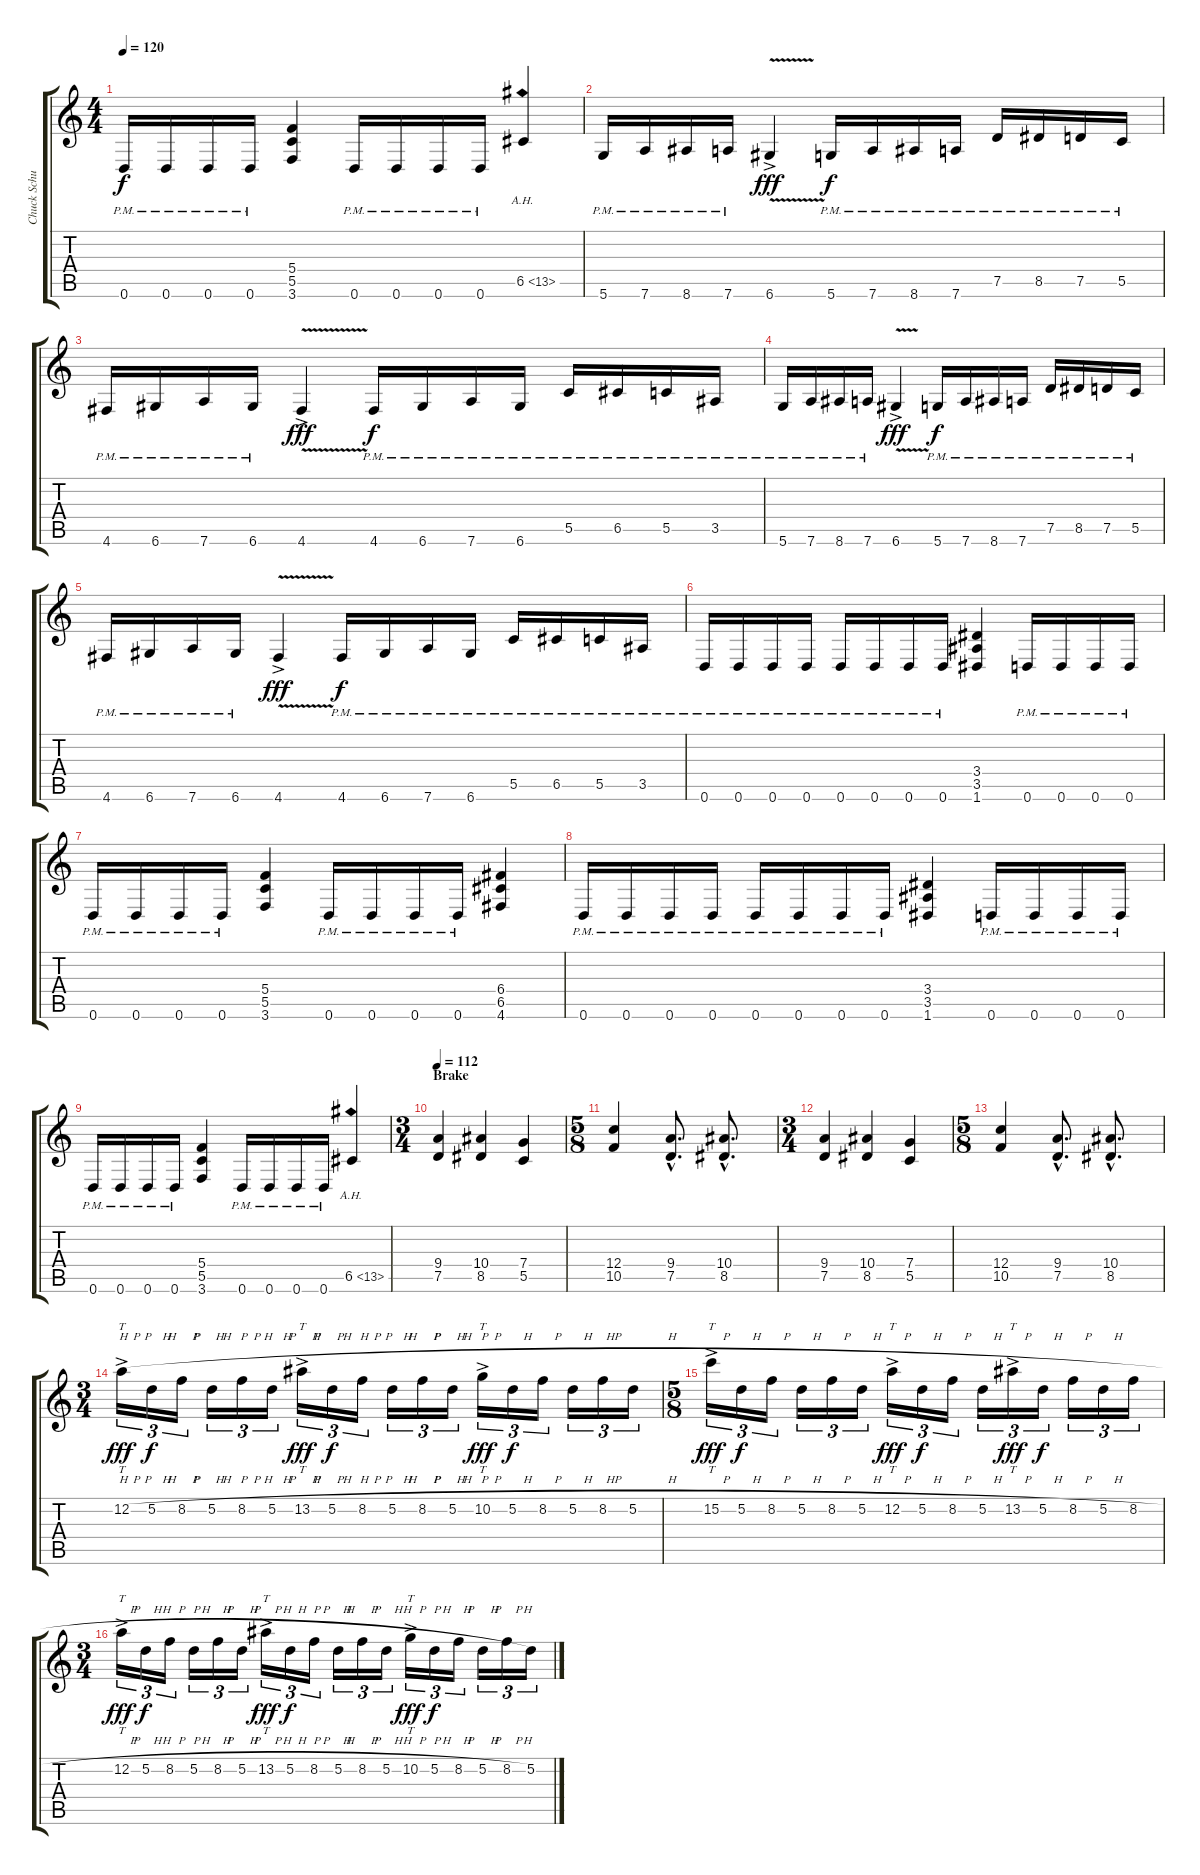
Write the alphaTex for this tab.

\track ("Chuck Schuldiner" "Chuck Schu") {instrument distortionguitar}
\staff {score tabs}
\tuning (D4 A3 F3 C3 G2 D2) {hide}
\ts (4 4)
\tempo 120
\clef g2
\ks c
0.6{pm}.16{dy f} 0.6{pm}.16 0.6{pm}.16 0.6{pm}.16 (5.4 5.5 3.6).4 0.6{pm}.16 0.6{pm}.16 0.6{pm}.16 0.6{pm}.16 6.5{ah 7}.4 |
5.6{pm}.16 7.6{pm}.16 8.6{pm}.16 7.6{pm}.16 6.6{v ac}.4{dy fff} 5.6{pm}.16{dy f} 7.6{pm}.16 8.6{pm}.16 7.6{pm}.16 7.5{pm}.16 8.5{pm}.16 7.5{pm}.16 5.5{pm}.16 |
4.6{pm}.16 6.6{pm}.16 7.6{pm}.16 6.6{pm}.16 4.6{v ac}.4{dy fff} 4.6{pm}.16{dy f} 6.6{pm}.16 7.6{pm}.16 6.6{pm}.16 5.5{pm}.16 6.5{pm}.16 5.5{pm}.16 3.5{pm}.16 |
5.6{pm}.16 7.6{pm}.16 8.6{pm}.16 7.6{pm}.16 6.6{v ac}.4{dy fff} 5.6{pm}.16{dy f} 7.6{pm}.16 8.6{pm}.16 7.6{pm}.16 7.5{pm}.16 8.5{pm}.16 7.5{pm}.16 5.5{pm}.16 |
4.6{pm}.16 6.6{pm}.16 7.6{pm}.16 6.6{pm}.16 4.6{v ac}.4{dy fff} 4.6{pm}.16{dy f} 6.6{pm}.16 7.6{pm}.16 6.6{pm}.16 5.5{pm}.16 6.5{pm}.16 5.5{pm}.16 3.5{pm}.16 |
0.6{pm}.16 0.6{pm}.16 0.6{pm}.16 0.6{pm}.16 0.6{pm}.16 0.6{pm}.16 0.6{pm}.16 0.6{pm}.16 (3.4 3.5 1.6).4 0.6{pm}.16 0.6{pm}.16 0.6{pm}.16 0.6{pm}.16 |
0.6{pm}.16 0.6{pm}.16 0.6{pm}.16 0.6{pm}.16 (5.4 5.5 3.6).4 0.6{pm}.16 0.6{pm}.16 0.6{pm}.16 0.6{pm}.16 (6.4 6.5 4.6).4 |
0.6{pm}.16 0.6{pm}.16 0.6{pm}.16 0.6{pm}.16 0.6{pm}.16 0.6{pm}.16 0.6{pm}.16 0.6{pm}.16 (3.4 3.5 1.6).4 0.6{pm}.16 0.6{pm}.16 0.6{pm}.16 0.6{pm}.16 |
0.6{pm}.16 0.6{pm}.16 0.6{pm}.16 0.6{pm}.16 (5.4 5.5 3.6).4 0.6{pm}.16 0.6{pm}.16 0.6{pm}.16 0.6{pm}.16 6.5{ah 7}.4 |
\ts (3 4)
\section ("" "Brake")
\tempo 112
(9.4 7.5).4 (10.4 8.5).4 (7.4 5.5).4 |
\ts (5 8)
(12.4 10.5).4 (9.4{hac} 7.5{hac}).8{d} (10.4{hac} 8.5{hac}).8{d} |
\ts (3 4)
(9.4 7.5).4 (10.4 8.5).4 (7.4 5.5).4 |
\ts (5 8)
(12.4 10.5).4 (9.4{hac} 7.5{hac}).8{d} (10.4{hac} 8.5{hac}).8{d} |
\ts (3 4)
12.2{h ac}.16{tt tu (3 2) dy fff} 5.2{h}.16{tu (3 2) dy f} 8.2{h}.16{tu (3 2)} 5.2{h}.16{tu (3 2)} 8.2{h}.16{tu (3 2)} 5.2{h}.16{tu (3 2)} 13.2{h ac}.16{tt tu (3 2) dy fff} 5.2{h}.16{tu (3 2) dy f} 8.2{h}.16{tu (3 2)} 5.2{h}.16{tu (3 2)} 8.2{h}.16{tu (3 2)} 5.2{h}.16{tu (3 2)} 10.2{h ac}.16{tt tu (3 2) dy fff} 5.2{h}.16{tu (3 2) dy f} 8.2{h}.16{tu (3 2)} 5.2{h}.16{tu (3 2)} 8.2{h}.16{tu (3 2)} 5.2{h}.16{tu (3 2)} |
\ts (5 8)
15.2{h ac}.16{tt tu (3 2) dy fff} 5.2{h}.16{tu (3 2) dy f} 8.2{h}.16{tu (3 2)} 5.2{h}.16{tu (3 2)} 8.2{h}.16{tu (3 2)} 5.2{h}.16{tu (3 2)} 12.2{h ac}.16{tt tu (3 2) dy fff} 5.2{h}.16{tu (3 2) dy f} 8.2{h}.16{tu (3 2)} 5.2{h}.16{tu (3 2)} 13.2{h ac}.16{tt tu (3 2) dy fff} 5.2{h}.16{tu (3 2) dy f} 8.2{h}.16{tu (3 2)} 5.2{h}.16{tu (3 2)} 8.2{h}.16{tu (3 2)} |
\ts (3 4)
12.2{h ac}.16{tt tu (3 2) dy fff} 5.2{h}.16{tu (3 2) dy f} 8.2{h}.16{tu (3 2)} 5.2{h}.16{tu (3 2)} 8.2{h}.16{tu (3 2)} 5.2{h}.16{tu (3 2)} 13.2{h ac}.16{tt tu (3 2) dy fff} 5.2{h}.16{tu (3 2) dy f} 8.2{h}.16{tu (3 2)} 5.2{h}.16{tu (3 2)} 8.2{h}.16{tu (3 2)} 5.2{h}.16{tu (3 2)} 10.2{h ac}.16{tt tu (3 2) dy fff} 5.2{h}.16{tu (3 2) dy f} 8.2{h}.16{tu (3 2)} 5.2{h}.16{tu (3 2)} 8.2{h}.16{tu (3 2)} 5.2{h}.16{tu (3 2)}
